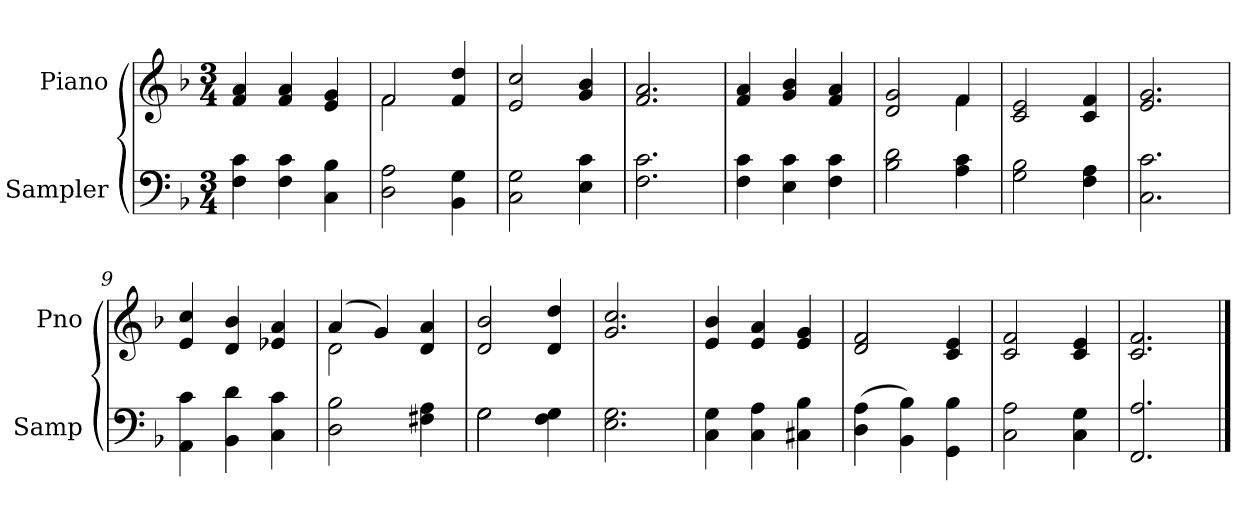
**kern	**kern
*part2	*part1
*staff2	*staff1
*I"Sampler	*I"Piano
*I'Samp	*I'Pno
*clefF4	*clefG2
*k[b-]	*k[b-]
*F:	*F:
*M3/4	*M3/4
=1	=1
4F 4c	4f 4a
4F 4c	4f 4a
4C 4B-	4e 4g
=2	=2
*	*^
2D 2A	2f/	2f
4BB- 4G	4f 4dd	4ryy
*	*v	*v
=3	=3
2C 2G	2e 2cc
4E 4c	4g 4b-
=4	=4
2.F 2.c	2.f 2.a
=5	=5
4F 4c	4f 4a
4E 4c	4g 4b-
4F 4c	4f 4a
=6	=6
*	*^
2B- 2d	2d 2g	2ryy
4A 4c	4f/	4f
*	*v	*v
=7	=7
2G 2B-	2c 2e
4F 4A	4c 4f
=8	=8
2.C 2.c	2.e 2.g
=9	=9
4AA 4c	4e 4cc
4BB- 4d	4d 4b-
4C 4c	4e-X 4a
=10	=10
*	*^
2D 2B-	(4a/	2d
.	4g/)	.
4F#X 4A	4d 4a	4ryy
*	*v	*v
=11	=11
*^	*
2G\	2G	2d 2b-
4F 4G	4ryy	4d 4dd
*v	*v	*
=12	=12
2.E 2.G	2.g 2.cc
=13	=13
4C 4G	4e 4b-
4C 4A	4e 4a
4C#X 4B-	4e 4g
=14	=14
(4D 4A	2d 2f
4BB- 4B-)	.
4GG 4B-	4c 4e
=15	=15
2C 2A	2c 2f
4C 4G	4c 4e
=16	=16
2.FF 2.A	2.c 2.f
==	==
*-	*-
